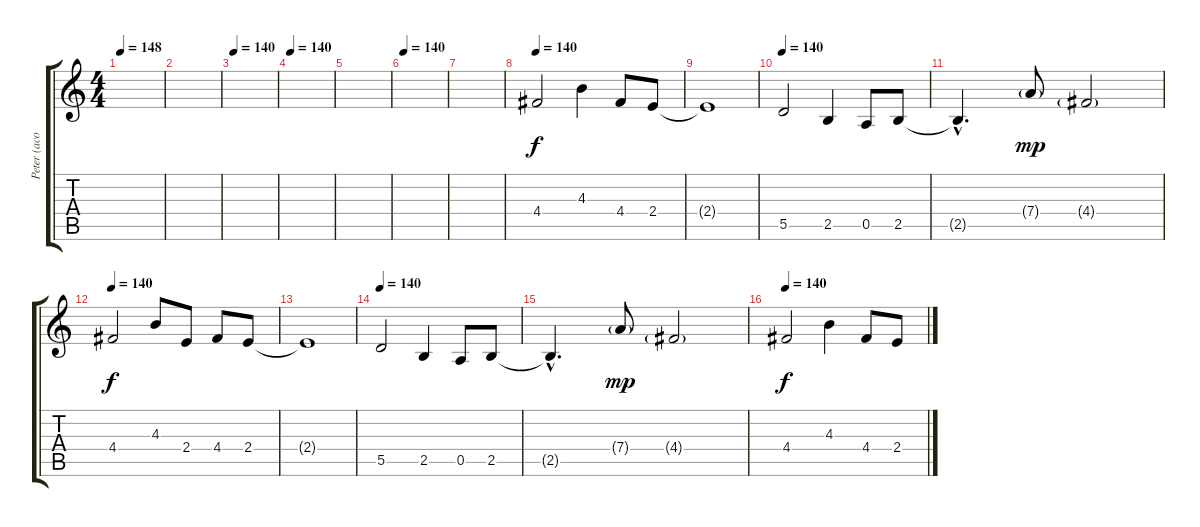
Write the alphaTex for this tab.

\track ("Peter (acoustic)" "Peter (aco") {instrument acousticguitarsteel}
\staff {score tabs}
\tuning (E4 B3 G3 D3 A2 E2) {hide}
\ts (4 4)
\tempo 148
\clef g2
\ks c
|
|
\tempo 140
|
\tempo 140
|
|
\tempo 140
|
|
\tempo 140
4.4.2{volume 10 instrument acousticguitarsteel} 4.3.4 4.4.8 2.4.8 |
2.4{t}.1 |
\tempo 140
5.5.2 2.5.4 0.5.8 2.5.8 |
2.5{hac t}.4{d} 7.4{g}.8{dy mp} 4.4{g}.2 |
\tempo 140
4.4.2{dy f volume 10 instrument acousticguitarsteel} 4.3.8 2.4.8 4.4.8 2.4.8 |
2.4{t}.1 |
\tempo 140
5.5.2 2.5.4 0.5.8 2.5.8 |
2.5{hac t}.4{d} 7.4{g}.8{dy mp} 4.4{g}.2 |
\tempo 140
4.4.2{dy f volume 10 instrument acousticguitarsteel} 4.3.4 4.4.8 2.4.8
